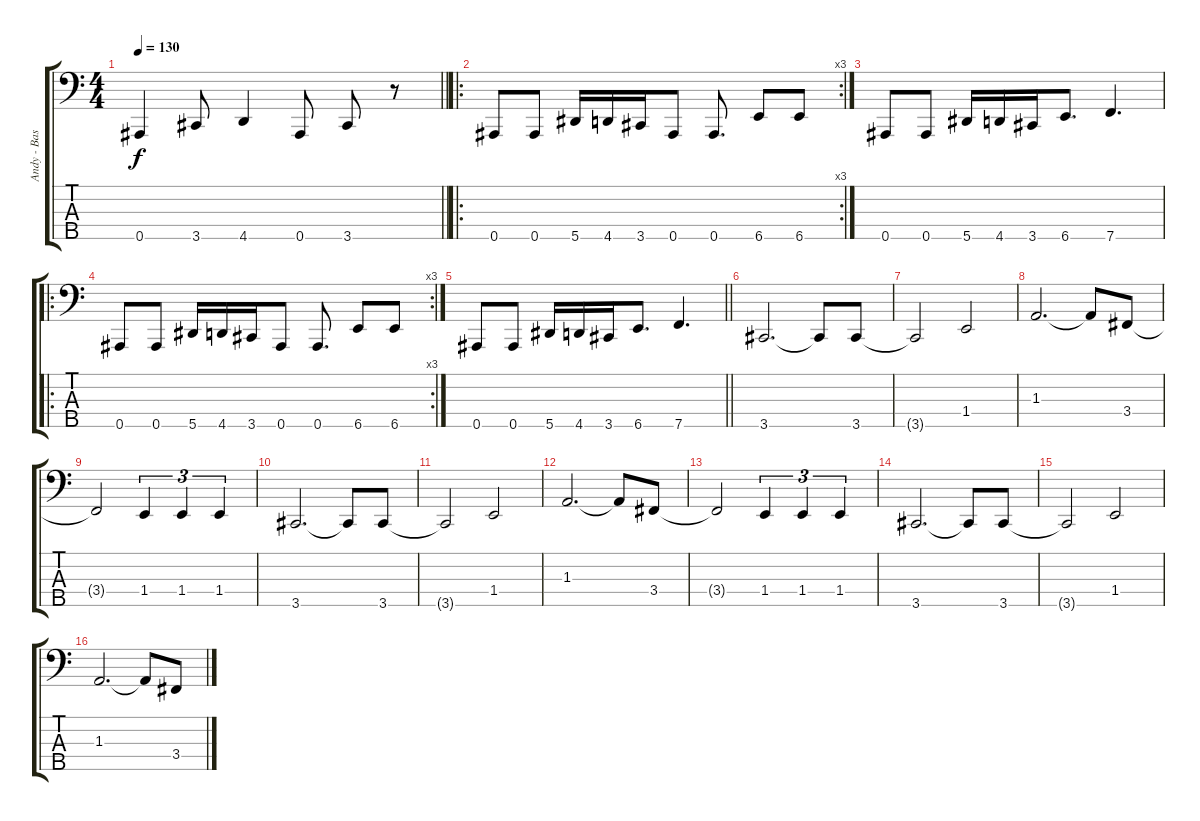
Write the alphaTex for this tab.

\track ("Andy - Bass" "Andy - Bas") {instrument electricbasspick}
\staff {score tabs}
\tuning (Gb2 Db2 Ab1 Eb1 Bb0) {hide}
\ts (4 4)
\tempo 130
\clef f4
\barLineRight lightlight
\ks c
0.5.4{dy f} 3.5.8 4.5.4 0.5.8 3.5.8 r.8 |
\ro
\rc 3
\section ("" "")
0.5.8 0.5.8 5.5.16 4.5.16 3.5.16 0.5.8 0.5.8{d} 6.5.8 6.5.8 |
0.5.8 0.5.8 5.5.16 4.5.16 3.5.16 6.5.8{d} 7.5.4{d} |
\ro
\rc 3
0.5.8 0.5.8 5.5.16 4.5.16 3.5.16 0.5.8 0.5.8{d} 6.5.8 6.5.8 |
\barLineRight lightlight
0.5.8 0.5.8 5.5.16 4.5.16 3.5.16 6.5.8{d} 7.5.4{d} |
\section ("" "")
3.5.2{d} 3.5{t}.8 3.5.8 |
3.5{t}.2 1.4.2 |
1.3.2{d} 1.3{t}.8 3.4.8 |
3.4{t}.2 1.4.4{tu (3 2)} 1.4.4{tu (3 2)} 1.4.4{tu (3 2)} |
3.5.2{d} 3.5{t}.8 3.5.8 |
3.5{t}.2 1.4.2 |
1.3.2{d} 1.3{t}.8 3.4.8 |
3.4{t}.2 1.4.4{tu (3 2)} 1.4.4{tu (3 2)} 1.4.4{tu (3 2)} |
3.5.2{d} 3.5{t}.8 3.5.8 |
3.5{t}.2 1.4.2 |
1.3.2{d} 1.3{t}.8 3.4.8
